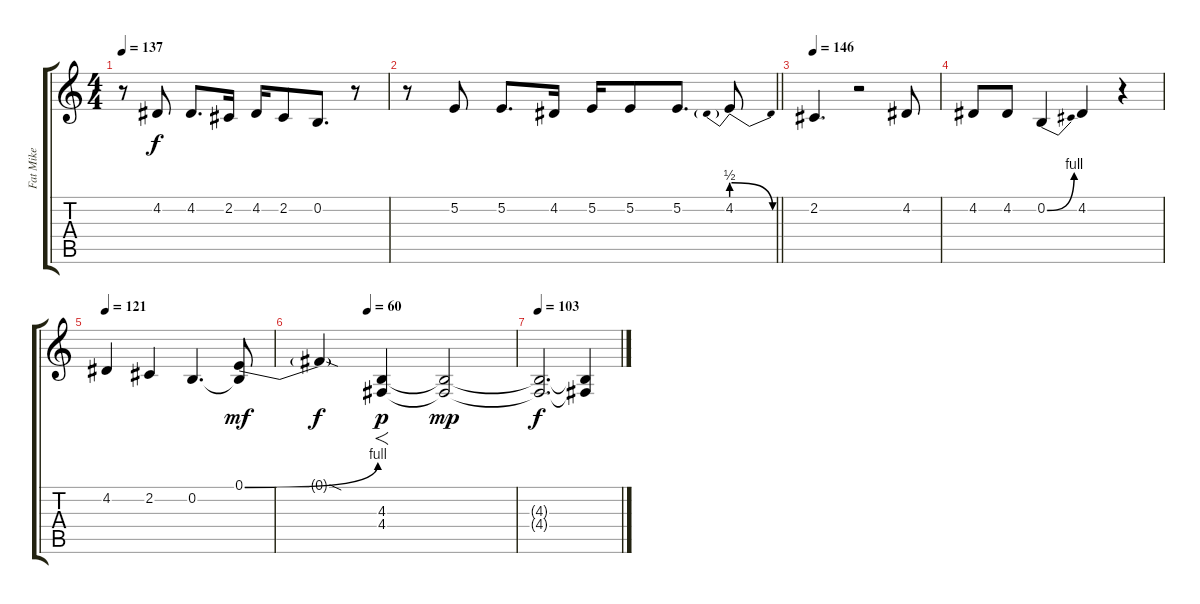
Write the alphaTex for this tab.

\track ("Fat Mike" "Fat Mike") {instrument bassoon}
\staff {score tabs}
\tuning (E4 B3 G3 D3 A2 E2) {hide}
\ts (4 4)
\tempo 137
\clef g2
\ks c
r.8{dy f} 4.2.8 4.2.8{d} 2.2.16 4.2.16 2.2.8 0.2.8{d} r.8 |
\barLineRight lightlight
r.8 5.2.8 5.2.8{d} 4.2.16 5.2.16 5.2.8 5.2.8{d} 4.2{be (prebendrelease 0 2 60 0)}.8 |
\section ("" "")
\tempo 146
2.2.4{d} r.2 4.2.8 |
4.2.8 4.2.8 0.2{be (bend 0 0 60 4)}.4 4.2.4 r.4 |
\tempo 121
4.2.4 2.2.4 0.2.4{d} (0.1{be (bend 0 0 60 4)} 0.2{t}).8{dy mf balance 4 instrument tenorsax} |
\tempo (60 0.25)
0.1{sod t}.4{dy f} (4.3 4.4).4{f dy p instrument applause} (4.3{t} 4.4{t}).2{dy mp} |
\tempo 103
(4.3{t} 4.4{t}).2{d dy f} (4.3{t} 4.4{t}).4{volume 5}
